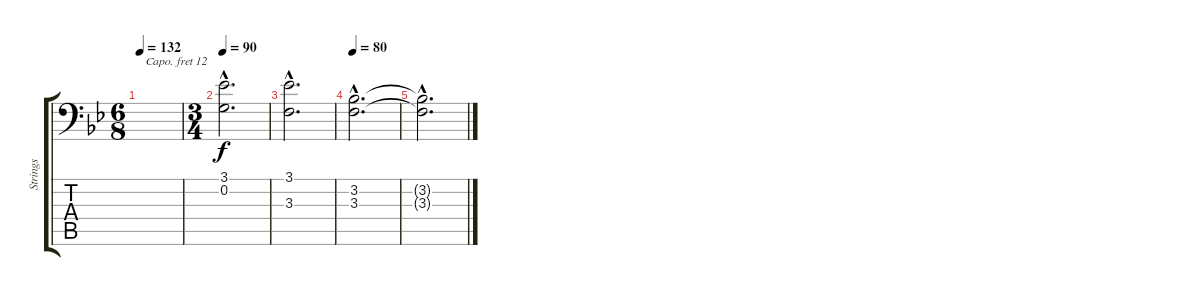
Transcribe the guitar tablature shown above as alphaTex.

\track ("Strings" "Strings") {instrument synthstrings1}
\staff {score tabs}
\capo 12
\tuning (C3 G2 D2 A1 E1 B0) {hide}
\ts (6 8)
\tempo 132
\clef f4
\ks bb
|
\ts (3 4)
\tempo 90
(3.1{hac} 0.2{hac}).2{d} |
(3.1{hac} 3.3{hac}).2{d} |
\tempo 80
(3.2{hac} 3.3{hac}).2{d} |
(3.2{hac t} 3.3{hac t}).2{d}
